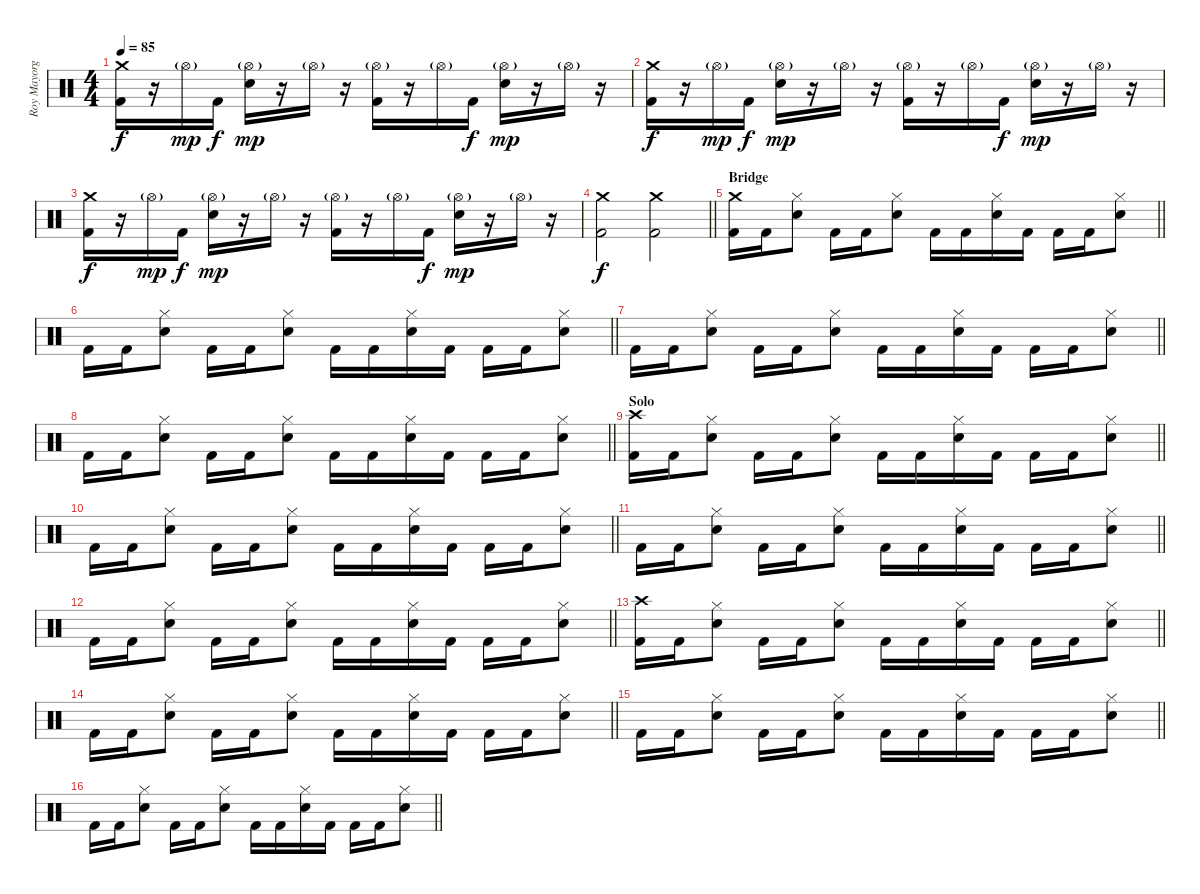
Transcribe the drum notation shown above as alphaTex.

\track ("Roy Mayorga" "Roy Mayorg") {instrument percussion}
\staff {score}
\articulation defaults
\ts (4 4)
\tempo 85
\clef neutral
\ks c
("Crash medium (hit)" "Kick (hit) 2").16{dy f} r.16 "Hi-Hat (open)"{g}.16{dy mp} "Kick (hit) 2".16{dy f} ("Hi-Hat (open)"{g} "Electric Snare (hit)").16{dy mp} r.16 "Hi-Hat (open)"{g}.16 r.16 ("Hi-Hat (open)"{g} "Kick (hit) 2").16 r.16 "Hi-Hat (open)"{g}.16 "Kick (hit) 2".16{dy f} ("Hi-Hat (open)"{g} "Electric Snare (hit)").16{dy mp} r.16 "Hi-Hat (open)"{g}.16 r.16 |
("Crash medium (hit)" "Kick (hit) 2").16{dy f} r.16 "Hi-Hat (open)"{g}.16{dy mp} "Kick (hit) 2".16{dy f} ("Hi-Hat (open)"{g} "Electric Snare (hit)").16{dy mp} r.16 "Hi-Hat (open)"{g}.16 r.16 ("Hi-Hat (open)"{g} "Kick (hit) 2").16 r.16 "Hi-Hat (open)"{g}.16 "Kick (hit) 2".16{dy f} ("Hi-Hat (open)"{g} "Electric Snare (hit)").16{dy mp} r.16 "Hi-Hat (open)"{g}.16 r.16 |
("Crash medium (hit)" "Kick (hit) 2").16{dy f} r.16 "Hi-Hat (open)"{g}.16{dy mp} "Kick (hit) 2".16{dy f} ("Hi-Hat (open)"{g} "Electric Snare (hit)").16{dy mp} r.16 "Hi-Hat (open)"{g}.16 r.16 ("Hi-Hat (open)"{g} "Kick (hit) 2").16 r.16 "Hi-Hat (open)"{g}.16 "Kick (hit) 2".16{dy f} ("Hi-Hat (open)"{g} "Electric Snare (hit)").16{dy mp} r.16 "Hi-Hat (open)"{g}.16 r.16 |
\barLineRight lightlight
("Crash medium (hit)" "Kick (hit) 2").2{dy f} ("Crash medium (hit)" "Kick (hit) 2").2 |
\section ("" "Bridge")
\barLineRight lightlight
("Crash medium (hit)" "Kick (hit) 2").16 "Kick (hit) 2".16 ("Hi-Hat (closed)" "Electric Snare (hit)").8 "Kick (hit) 2".16 "Kick (hit) 2".16 ("Hi-Hat (closed)" "Electric Snare (hit)").8 "Kick (hit) 2".16 "Kick (hit) 2".16 ("Hi-Hat (closed)" "Electric Snare (hit)").16 "Kick (hit) 2".16 "Kick (hit) 2".16 "Kick (hit) 2".16 ("Hi-Hat (closed)" "Electric Snare (hit)").8 |
\barLineRight lightlight "Kick (hit) 2".16 "Kick (hit) 2".16
("Hi-Hat (closed)" "Electric Snare (hit)").8 "Kick (hit) 2".16 "Kick (hit) 2".16 ("Hi-Hat (closed)" "Electric Snare (hit)").8 "Kick (hit) 2".16 "Kick (hit) 2".16 ("Hi-Hat (closed)" "Electric Snare (hit)").16 "Kick (hit) 2".16 "Kick (hit) 2".16 "Kick (hit) 2".16 ("Hi-Hat (closed)" "Electric Snare (hit)").8 |
\barLineRight lightlight "Kick (hit) 2".16 "Kick (hit) 2".16
("Hi-Hat (closed)" "Electric Snare (hit)").8 "Kick (hit) 2".16 "Kick (hit) 2".16 ("Hi-Hat (closed)" "Electric Snare (hit)").8 "Kick (hit) 2".16 "Kick (hit) 2".16 ("Hi-Hat (closed)" "Electric Snare (hit)").16 "Kick (hit) 2".16 "Kick (hit) 2".16 "Kick (hit) 2".16 ("Hi-Hat (closed)" "Electric Snare (hit)").8 |
\barLineRight lightlight "Kick (hit) 2".16 "Kick (hit) 2".16
("Hi-Hat (closed)" "Electric Snare (hit)").8 "Kick (hit) 2".16 "Kick (hit) 2".16 ("Hi-Hat (closed)" "Electric Snare (hit)").8 "Kick (hit) 2".16 "Kick (hit) 2".16 ("Hi-Hat (closed)" "Electric Snare (hit)").16 "Kick (hit) 2".16 "Kick (hit) 2".16 "Kick (hit) 2".16 ("Hi-Hat (closed)" "Electric Snare (hit)").8 |
\section ("" "Solo")
\barLineRight lightlight
("Crash high (hit)" "Kick (hit) 2").16 "Kick (hit) 2".16 ("Hi-Hat (closed)" "Electric Snare (hit)").8 "Kick (hit) 2".16 "Kick (hit) 2".16 ("Hi-Hat (closed)" "Electric Snare (hit)").8 "Kick (hit) 2".16 "Kick (hit) 2".16 ("Hi-Hat (closed)" "Electric Snare (hit)").16 "Kick (hit) 2".16 "Kick (hit) 2".16 "Kick (hit) 2".16 ("Hi-Hat (closed)" "Electric Snare (hit)").8 |
\barLineRight lightlight "Kick (hit) 2".16 "Kick (hit) 2".16
("Hi-Hat (closed)" "Electric Snare (hit)").8 "Kick (hit) 2".16 "Kick (hit) 2".16 ("Hi-Hat (closed)" "Electric Snare (hit)").8 "Kick (hit) 2".16 "Kick (hit) 2".16 ("Hi-Hat (closed)" "Electric Snare (hit)").16 "Kick (hit) 2".16 "Kick (hit) 2".16 "Kick (hit) 2".16 ("Hi-Hat (closed)" "Electric Snare (hit)").8 |
\barLineRight lightlight "Kick (hit) 2".16 "Kick (hit) 2".16
("Hi-Hat (closed)" "Electric Snare (hit)").8 "Kick (hit) 2".16 "Kick (hit) 2".16 ("Hi-Hat (closed)" "Electric Snare (hit)").8 "Kick (hit) 2".16 "Kick (hit) 2".16 ("Hi-Hat (closed)" "Electric Snare (hit)").16 "Kick (hit) 2".16 "Kick (hit) 2".16 "Kick (hit) 2".16 ("Hi-Hat (closed)" "Electric Snare (hit)").8 |
\barLineRight lightlight "Kick (hit) 2".16 "Kick (hit) 2".16
("Hi-Hat (closed)" "Electric Snare (hit)").8 "Kick (hit) 2".16 "Kick (hit) 2".16 ("Hi-Hat (closed)" "Electric Snare (hit)").8 "Kick (hit) 2".16 "Kick (hit) 2".16 ("Hi-Hat (closed)" "Electric Snare (hit)").16 "Kick (hit) 2".16 "Kick (hit) 2".16 "Kick (hit) 2".16 ("Hi-Hat (closed)" "Electric Snare (hit)").8 |
\barLineRight lightlight
("Crash high (hit)" "Kick (hit) 2").16 "Kick (hit) 2".16 ("Hi-Hat (closed)" "Electric Snare (hit)").8 "Kick (hit) 2".16 "Kick (hit) 2".16 ("Hi-Hat (closed)" "Electric Snare (hit)").8 "Kick (hit) 2".16 "Kick (hit) 2".16 ("Hi-Hat (closed)" "Electric Snare (hit)").16 "Kick (hit) 2".16 "Kick (hit) 2".16 "Kick (hit) 2".16 ("Hi-Hat (closed)" "Electric Snare (hit)").8 |
\barLineRight lightlight "Kick (hit) 2".16 "Kick (hit) 2".16
("Hi-Hat (closed)" "Electric Snare (hit)").8 "Kick (hit) 2".16 "Kick (hit) 2".16 ("Hi-Hat (closed)" "Electric Snare (hit)").8 "Kick (hit) 2".16 "Kick (hit) 2".16 ("Hi-Hat (closed)" "Electric Snare (hit)").16 "Kick (hit) 2".16 "Kick (hit) 2".16 "Kick (hit) 2".16 ("Hi-Hat (closed)" "Electric Snare (hit)").8 |
\barLineRight lightlight "Kick (hit) 2".16 "Kick (hit) 2".16
("Hi-Hat (closed)" "Electric Snare (hit)").8 "Kick (hit) 2".16 "Kick (hit) 2".16 ("Hi-Hat (closed)" "Electric Snare (hit)").8 "Kick (hit) 2".16 "Kick (hit) 2".16 ("Hi-Hat (closed)" "Electric Snare (hit)").16 "Kick (hit) 2".16 "Kick (hit) 2".16 "Kick (hit) 2".16 ("Hi-Hat (closed)" "Electric Snare (hit)").8 |
\barLineRight lightlight "Kick (hit) 2".16 "Kick (hit) 2".16
("Hi-Hat (closed)" "Electric Snare (hit)").8 "Kick (hit) 2".16 "Kick (hit) 2".16 ("Hi-Hat (closed)" "Electric Snare (hit)").8 "Kick (hit) 2".16 "Kick (hit) 2".16 ("Hi-Hat (closed)" "Electric Snare (hit)").16 "Kick (hit) 2".16 "Kick (hit) 2".16 "Kick (hit) 2".16 ("Hi-Hat (closed)" "Electric Snare (hit)").8
